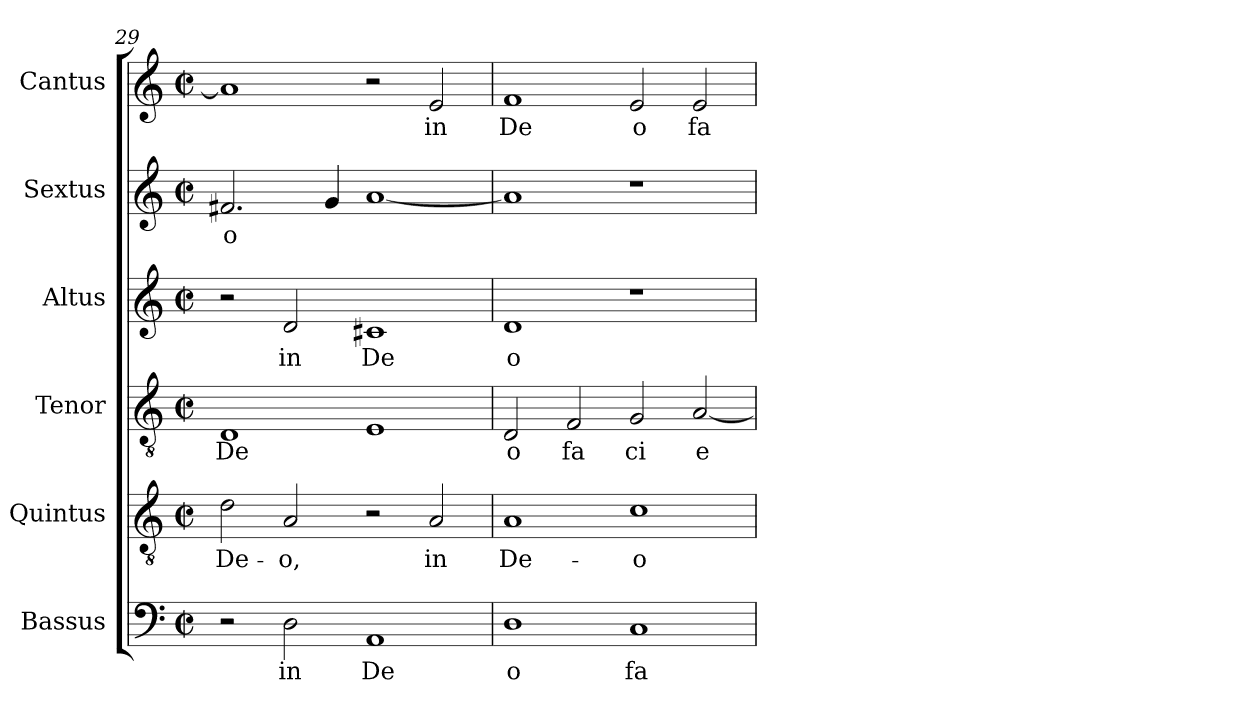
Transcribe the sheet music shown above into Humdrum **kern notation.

**kern	**text	**kern	**text	**kern	**text	**kern	**text	**kern	**text	**kern	**text
*part6	*part6	*part5	*part5	*part4	*part4	*part3	*part3	*part2	*part2	*part1	*part1
*staff6	*staff6	*staff5	*staff5	*staff4	*staff4	*staff3	*staff3	*staff2	*staff2	*staff1	*staff1
*I"Bassus	*	*I"Quintus	*	*I"Tenor	*	*I"Altus	*	*I"Sextus	*	*I"Cantus	*
*clefF4	*	*clefGv2	*	*clefGv2	*	*clefG2	*	*clefG2	*	*clefG2	*
*M2/2	*	*M2/2	*	*M2/2	*	*M2/2	*	*M2/2	*	*M2/2	*
*met(c|)	*	*met(c|)	*	*met(c|)	*	*met(c|)	*	*met(c|)	*	*met(c|)	*
=29	=29	=29	=29	=29	=29	=29	=29	=29	=29	=29	=29
!	!	!	!LO:LY:b:cj	!	!LO:LY:b:cj	!	!	!	!LO:LY:b:cj	!	!
2r	.	2d\	De-	1D	De	2r	.	2.f#X/	-o	1a]	.
!	!LO:LY:b:cj	!	!LO:LY:b:cj	!	!	!	!LO:LY:b:cj	!	!	!	!
2D\	in	2A/	-o,	.	.	2d/	in	.	.	.	.
.	.	.	.	.	.	.	.	4g/	.	.	.
!	!LO:LY:b:cj	!	!	!	!	!	!LO:LY:b:cj	!	!	!	!
1AA	De	2r	.	1E	.	1c#X	De	[<1a	.	2r	.
!	!	!	!LO:LY:b:cj	!	!	!	!	!	!	!	!LO:LY:b:cj
.	.	2A/	in	.	.	.	.	.	.	2e/	in
=30	=30	=30	=30	=30	=30	=30	=30	=30	=30	=30	=30
!	!LO:LY:b:cj	!	!LO:LY:b:cj	!	!LO:LY:b:cj	!	!LO:LY:b:cj	!	!	!	!LO:LY:b:cj
1D	o	1A	De-	2D/	o	1d	o	1a]	.	1f	De
!	!	!	!	!	!LO:LY:b:cj	!	!	!	!	!	!
.	.	.	.	2F/	fa	.	.	.	.	.	.
!	!LO:LY:b:cj	!	!LO:LY:b:cj	!	!LO:LY:b:cj	!	!	!	!	!	!LO:LY:b:cj
1C	fa	1c	-o	2G/	ci	1r	.	1r	.	2e/	o
!	!	!	!	!	!LO:LY:b:cj	!	!	!	!	!	!LO:LY:b:cj
.	.	.	.	[>2A/	e	.	.	.	.	2e/	fa
=	=	=	=	=	=	=	=	=	=	=	=
*-	*-	*-	*-	*-	*-	*-	*-	*-	*-	*-	*-
